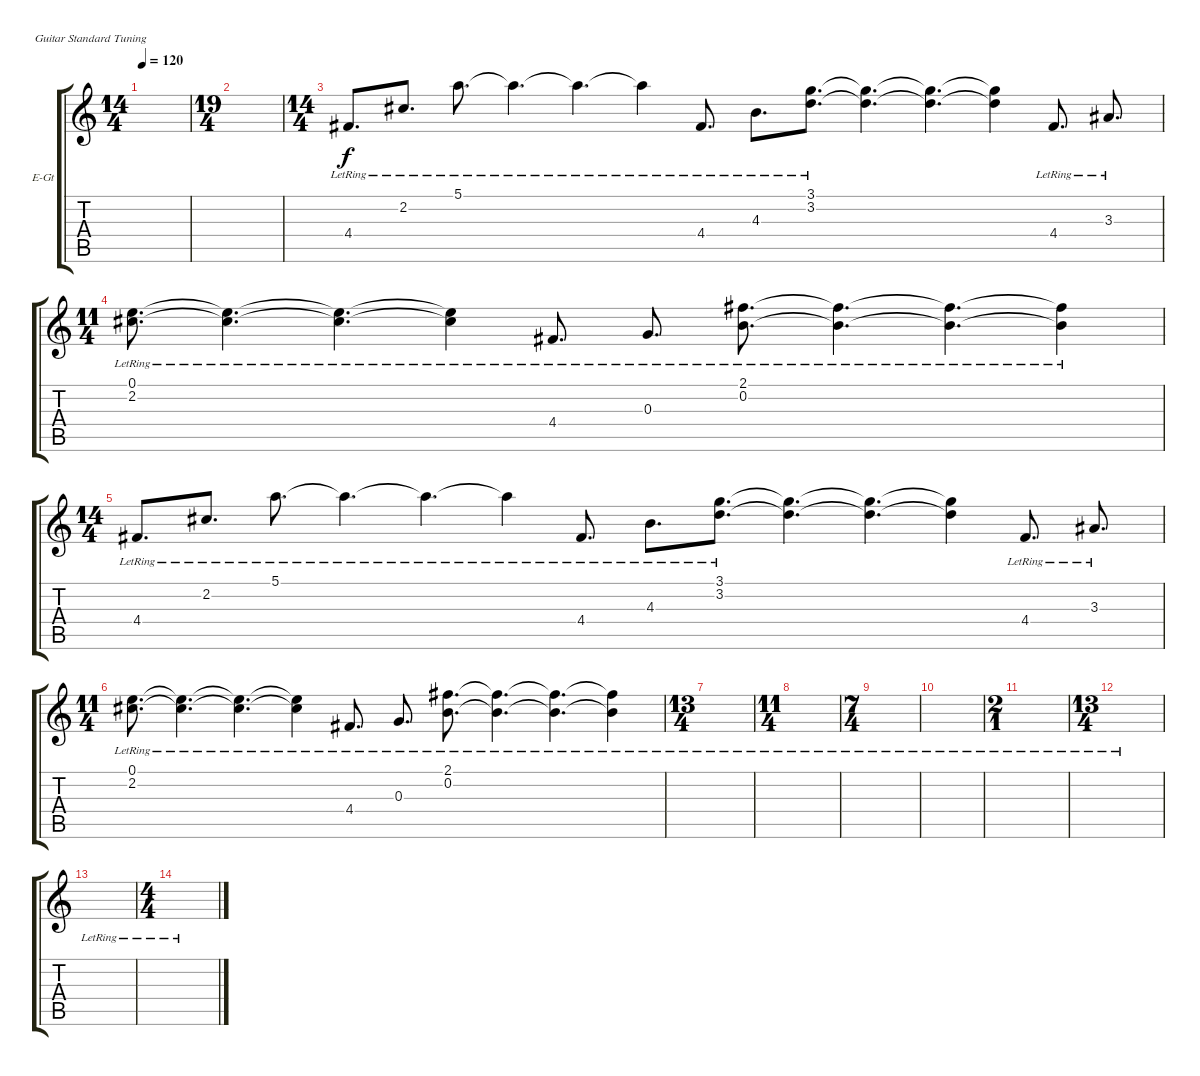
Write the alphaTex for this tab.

\defaultSystemsLayout 4
\bracketExtendMode groupsimilarinstruments
\firstSystemTrackNameOrientation horizontal
\otherSystemsTrackNameOrientation horizontal
\track ("Electric Guitar" "E-Gt") {instrument electricguitarclean}
\staff {score tabs}
\tuning (E4 B3 G3 D3 A2 E2)
\ts (14 4)
\tempo 120
\clef g2
\ks c
|
\ts (19 4)
|
\ts (14 4)
4.4{lr}.8{d} 2.2{lr}.8{d} 5.1{lr}.8{d} 5.1{lr t}.4{d} 5.1{lr t}.4{d} 5.1{lr t}.4 4.4{lr}.8{d} 4.3{lr}.8{d} (3.1{lr} 3.2{lr}).8{d} (3.2{t} 3.1{t}).4{d} (3.1{t} 3.2{t}).4{d} (3.1{t} 3.2{t}).4 4.4{lr}.8{d} 3.3{lr}.8{d} |
\ts (11 4)
(0.1 2.2{lr}).8{d} (0.1{t} 2.2{lr t}).4{d} (2.2{lr t} 0.1{t}).4{d} (0.1{t} 2.2{lr t}).4 4.4{lr}.8{d} 0.3{lr}.8{d} (2.1{lr} 0.2{lr}).8{d} (0.2{lr t} 2.1{lr t}).4{d} (2.1{lr t} 0.2{lr t}).4{d} (0.2{lr t} 2.1{lr t}).4 |
\ts (14 4)
4.4{lr}.8{d} 2.2{lr}.8{d} 5.1{lr}.8{d} 5.1{lr t}.4{d} 5.1{lr t}.4{d} 5.1{lr t}.4 4.4{lr}.8{d} 4.3{lr}.8{d} (3.1{lr} 3.2{lr}).8{d} (3.2{t} 3.1{t}).4{d} (3.1{t} 3.2{t}).4{d} (3.1{t} 3.2{t}).4 4.4{lr}.8{d} 3.3{lr}.8{d} |
\ts (11 4)
(0.1 2.2{lr}).8{d} (0.1{t} 2.2{lr t}).4{d} (2.2{lr t} 0.1{t}).4{d} (0.1{t} 2.2{lr t}).4 4.4{lr}.8{d} 0.3{lr}.8{d} (2.1{lr} 0.2{lr}).8{d} (0.2{lr t} 2.1{lr t}).4{d} (2.1{lr t} 0.2{lr t}).4{d} (0.2{lr t} 2.1{lr t}).4 |
\ts (13 4)
|
\ts (11 4)
|
\ts (7 4)
|
|
\ts (2 1)
|
\ts (13 4)
|
|
\ts (4 4)
